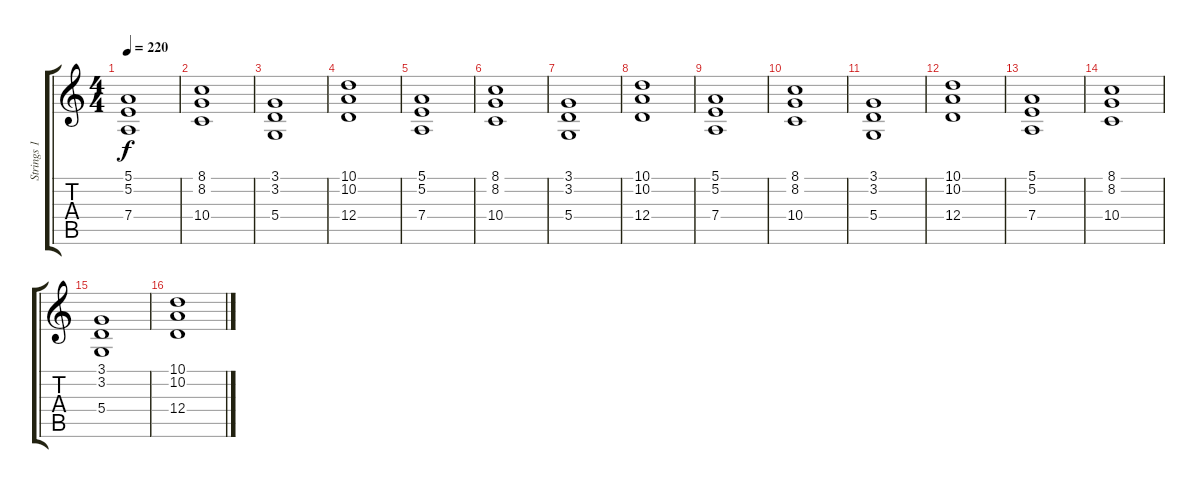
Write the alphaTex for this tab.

\track ("Strings 1" "Strings 1") {instrument stringensemble1}
\staff {score tabs}
\tuning (E4 B3 G3 D3 A2 E2) {hide}
\ts (4 4)
\tempo 220
\clef g2
\ks c
(5.1 5.2 7.4).1{dy f} |
(8.1 8.2 10.4).1 |
(3.1 3.2 5.4).1 |
(10.1 10.2 12.4).1 |
(5.1 5.2 7.4).1 |
(8.1 8.2 10.4).1 |
(3.1 3.2 5.4).1 |
(10.1 10.2 12.4).1 |
(5.1 5.2 7.4).1 |
(8.1 8.2 10.4).1 |
(3.1 3.2 5.4).1 |
(10.1 10.2 12.4).1 |
(5.1 5.2 7.4).1 |
(8.1 8.2 10.4).1 |
(3.1 3.2 5.4).1 |
(10.1 10.2 12.4).1
